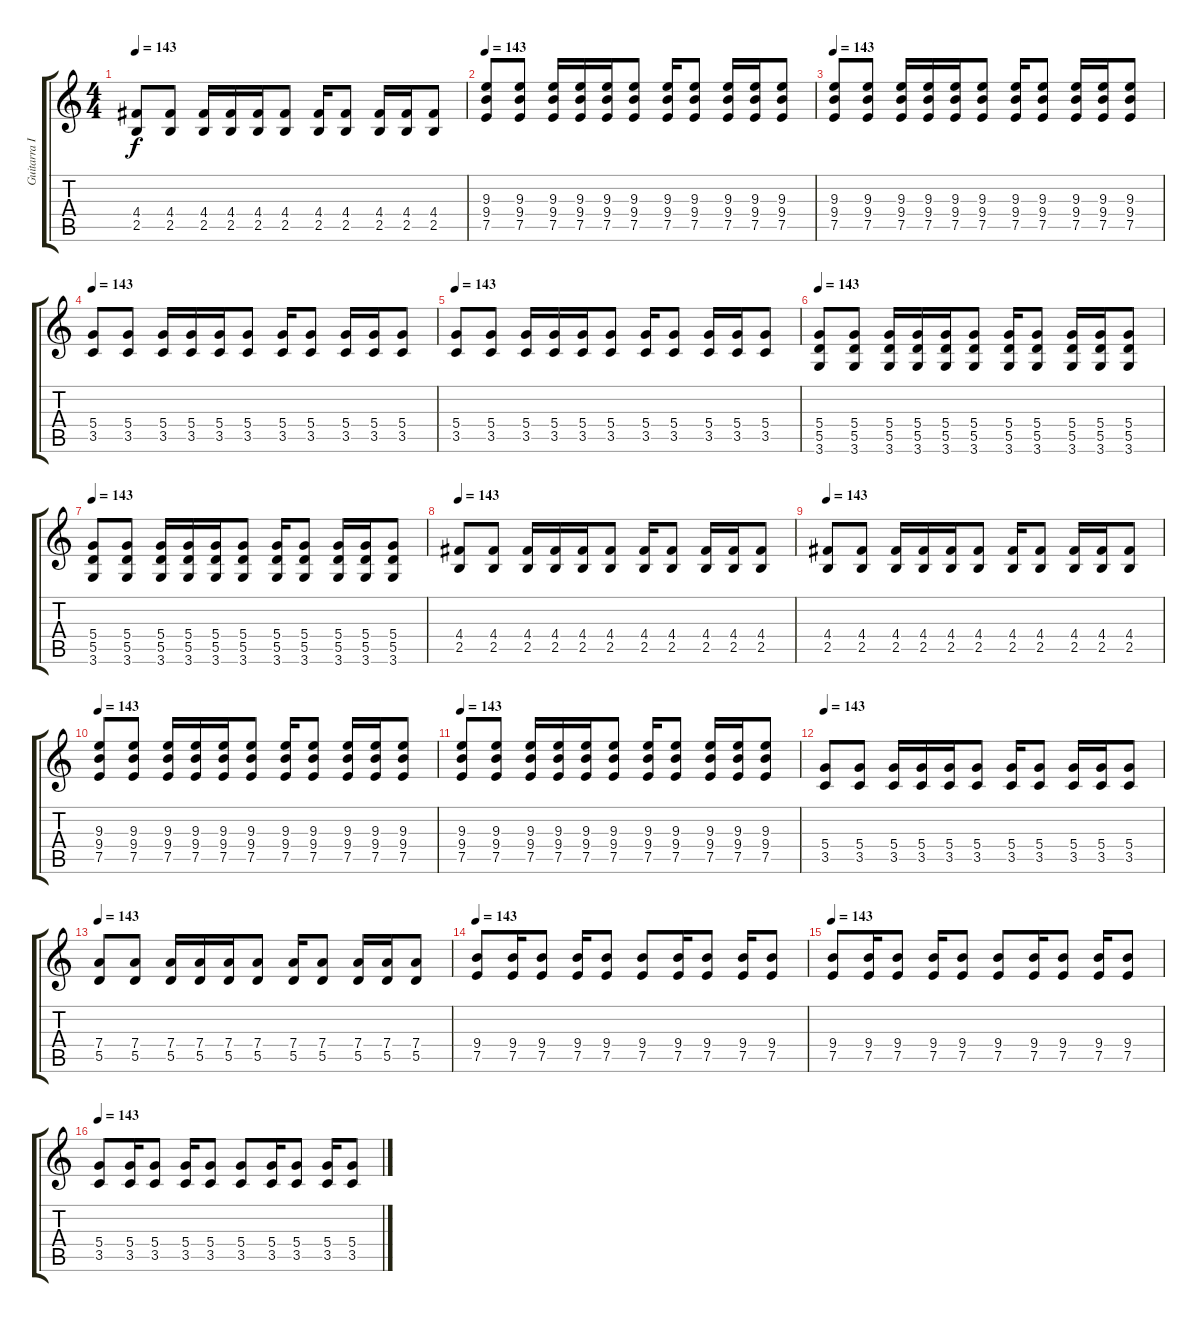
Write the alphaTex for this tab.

\track ("Guitarra I" "Guitarra I") {instrument overdrivenguitar}
\staff {score tabs}
\tuning (E4 B3 G3 D3 A2 E2) {hide}
\ts (4 4)
\tempo 143
\clef g2
\ks c
(4.4 2.5).8{dy f} (4.4 2.5).8 (4.4 2.5).16 (4.4 2.5).16 (4.4 2.5).16 (4.4 2.5).8 (4.4 2.5).16 (4.4 2.5).8 (4.4 2.5).16 (4.4 2.5).16 (4.4 2.5).8 |
\tempo 143
(9.3 9.4 7.5).8 (9.3 9.4 7.5).8 (9.3 9.4 7.5).16 (9.3 9.4 7.5).16 (9.3 9.4 7.5).16 (9.3 9.4 7.5).8 (9.3 9.4 7.5).16 (9.3 9.4 7.5).8 (9.3 9.4 7.5).16 (9.3 9.4 7.5).16 (9.3 9.4 7.5).8 |
\tempo 143
(9.3 9.4 7.5).8 (9.3 9.4 7.5).8 (9.3 9.4 7.5).16 (9.3 9.4 7.5).16 (9.3 9.4 7.5).16 (9.3 9.4 7.5).8 (9.3 9.4 7.5).16 (9.3 9.4 7.5).8 (9.3 9.4 7.5).16 (9.3 9.4 7.5).16 (9.3 9.4 7.5).8 |
\tempo 143
(5.4 3.5).8 (5.4 3.5).8 (5.4 3.5).16 (5.4 3.5).16 (5.4 3.5).16 (5.4 3.5).8 (5.4 3.5).16 (5.4 3.5).8 (5.4 3.5).16 (5.4 3.5).16 (5.4 3.5).8 |
\tempo 143
(5.4 3.5).8 (5.4 3.5).8 (5.4 3.5).16 (5.4 3.5).16 (5.4 3.5).16 (5.4 3.5).8 (5.4 3.5).16 (5.4 3.5).8 (5.4 3.5).16 (5.4 3.5).16 (5.4 3.5).8 |
\tempo 143
(5.4 5.5 3.6).8 (5.4 5.5 3.6).8 (5.4 5.5 3.6).16 (5.4 5.5 3.6).16 (5.4 5.5 3.6).16 (5.4 5.5 3.6).8 (5.4 5.5 3.6).16 (5.4 5.5 3.6).8 (5.4 5.5 3.6).16 (5.4 5.5 3.6).16 (5.4 5.5 3.6).8 |
\tempo 143
(5.4 5.5 3.6).8 (5.4 5.5 3.6).8 (5.4 5.5 3.6).16 (5.4 5.5 3.6).16 (5.4 5.5 3.6).16 (5.4 5.5 3.6).8 (5.4 5.5 3.6).16 (5.4 5.5 3.6).8 (5.4 5.5 3.6).16 (5.4 5.5 3.6).16 (5.4 5.5 3.6).8 |
\tempo 143
(4.4 2.5).8 (4.4 2.5).8 (4.4 2.5).16 (4.4 2.5).16 (4.4 2.5).16 (4.4 2.5).8 (4.4 2.5).16 (4.4 2.5).8 (4.4 2.5).16 (4.4 2.5).16 (4.4 2.5).8 |
\tempo 143
(4.4 2.5).8 (4.4 2.5).8 (4.4 2.5).16 (4.4 2.5).16 (4.4 2.5).16 (4.4 2.5).8 (4.4 2.5).16 (4.4 2.5).8 (4.4 2.5).16 (4.4 2.5).16 (4.4 2.5).8 |
\tempo 143
(9.3 9.4 7.5).8 (9.3 9.4 7.5).8 (9.3 9.4 7.5).16 (9.3 9.4 7.5).16 (9.3 9.4 7.5).16 (9.3 9.4 7.5).8 (9.3 9.4 7.5).16 (9.3 9.4 7.5).8 (9.3 9.4 7.5).16 (9.3 9.4 7.5).16 (9.3 9.4 7.5).8 |
\tempo 143
(9.3 9.4 7.5).8 (9.3 9.4 7.5).8 (9.3 9.4 7.5).16 (9.3 9.4 7.5).16 (9.3 9.4 7.5).16 (9.3 9.4 7.5).8 (9.3 9.4 7.5).16 (9.3 9.4 7.5).8 (9.3 9.4 7.5).16 (9.3 9.4 7.5).16 (9.3 9.4 7.5).8 |
\tempo 143
(5.4 3.5).8 (5.4 3.5).8 (5.4 3.5).16 (5.4 3.5).16 (5.4 3.5).16 (5.4 3.5).8 (5.4 3.5).16 (5.4 3.5).8 (5.4 3.5).16 (5.4 3.5).16 (5.4 3.5).8 |
\tempo 143
(7.4 5.5).8 (7.4 5.5).8 (7.4 5.5).16 (7.4 5.5).16 (7.4 5.5).16 (7.4 5.5).8 (7.4 5.5).16 (7.4 5.5).8 (7.4 5.5).16 (7.4 5.5).16 (7.4 5.5).8 |
\tempo 143
(9.4 7.5).8 (9.4 7.5).16 (9.4 7.5).8 (9.4 7.5).16 (9.4 7.5).8 (9.4 7.5).8 (9.4 7.5).16 (9.4 7.5).8 (9.4 7.5).16 (9.4 7.5).8 |
\tempo 143
(9.4 7.5).8 (9.4 7.5).16 (9.4 7.5).8 (9.4 7.5).16 (9.4 7.5).8 (9.4 7.5).8 (9.4 7.5).16 (9.4 7.5).8 (9.4 7.5).16 (9.4 7.5).8 |
\tempo 143
(5.4 3.5).8 (5.4 3.5).16 (5.4 3.5).8 (5.4 3.5).16 (5.4 3.5).8 (5.4 3.5).8 (5.4 3.5).16 (5.4 3.5).8 (5.4 3.5).16 (5.4 3.5).8
